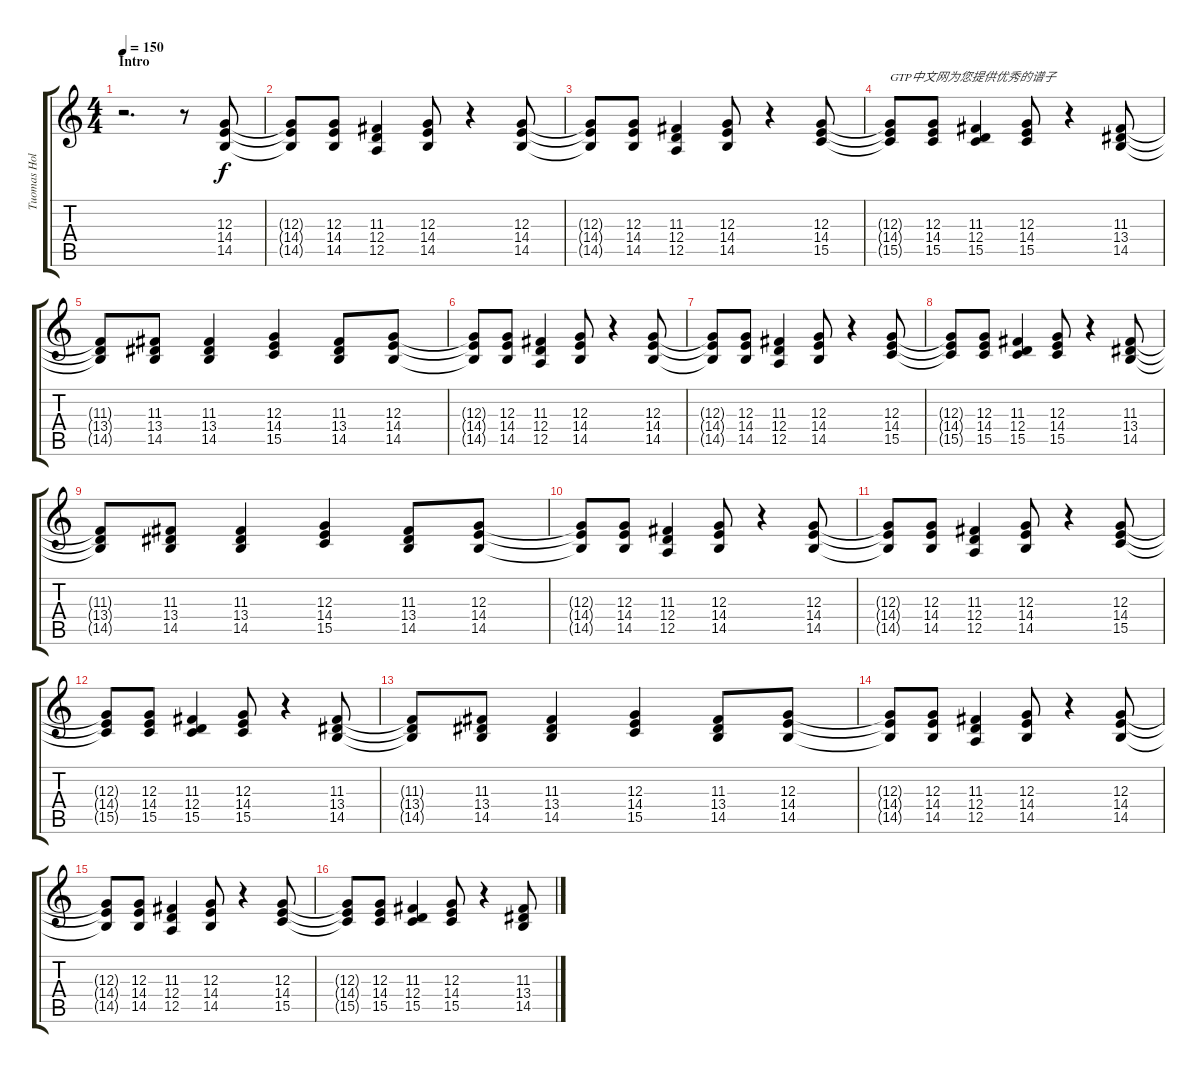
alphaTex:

\track ("Tuomas Holopainen" "Tuomas Hol") {instrument stringensemble1}
\staff {score tabs}
\tuning (E4 B3 G3 D3 A2 E2) {hide}
\ts (4 4)
\section ("" "Intro")
\tempo 150
\clef g2
\ks c
r.2{d dy f instrument stringensemble1} r.8 (12.3 14.4 14.5).8 |
(12.3{t} 14.4{t} 14.5{t}).8 (12.3 14.4 14.5).8 (11.3 12.4 12.5).4 (12.3 14.4 14.5).8 r.4 (12.3 14.4 14.5).8 |
(12.3{t} 14.4{t} 14.5{t}).8 (12.3 14.4 14.5).8 (11.3 12.4 12.5).4 (12.3 14.4 14.5).8 r.4 (12.3 14.4 15.5).8 |
(12.3{t} 14.4{t} 15.5{t}).8{txt "GTP中文网为您提供优秀的谱子"} (12.3 14.4 15.5).8 (11.3 12.4 15.5).4 (12.3 14.4 15.5).8 r.4 (11.3 13.4 14.5).8 |
(11.3{t} 13.4{t} 14.5{t}).8 (11.3 13.4 14.5).8 (11.3 13.4 14.5).4 (12.3 14.4 15.5).4 (11.3 13.4 14.5).8 (12.3 14.4 14.5).8 |
(12.3{t} 14.4{t} 14.5{t}).8 (12.3 14.4 14.5).8 (11.3 12.4 12.5).4 (12.3 14.4 14.5).8 r.4 (12.3 14.4 14.5).8 |
(12.3{t} 14.4{t} 14.5{t}).8 (12.3 14.4 14.5).8 (11.3 12.4 12.5).4 (12.3 14.4 14.5).8 r.4 (12.3 14.4 15.5).8 |
(12.3{t} 14.4{t} 15.5{t}).8 (12.3 14.4 15.5).8 (11.3 12.4 15.5).4 (12.3 14.4 15.5).8 r.4 (11.3 13.4 14.5).8 |
(11.3{t} 13.4{t} 14.5{t}).8 (11.3 13.4 14.5).8 (11.3 13.4 14.5).4 (12.3 14.4 15.5).4 (11.3 13.4 14.5).8 (12.3 14.4 14.5).8 |
(12.3{t} 14.4{t} 14.5{t}).8 (12.3 14.4 14.5).8 (11.3 12.4 12.5).4 (12.3 14.4 14.5).8 r.4 (12.3 14.4 14.5).8 |
(12.3{t} 14.4{t} 14.5{t}).8 (12.3 14.4 14.5).8 (11.3 12.4 12.5).4 (12.3 14.4 14.5).8 r.4 (12.3 14.4 15.5).8 |
(12.3{t} 14.4{t} 15.5{t}).8 (12.3 14.4 15.5).8 (11.3 12.4 15.5).4 (12.3 14.4 15.5).8 r.4 (11.3 13.4 14.5).8 |
(11.3{t} 13.4{t} 14.5{t}).8 (11.3 13.4 14.5).8 (11.3 13.4 14.5).4 (12.3 14.4 15.5).4 (11.3 13.4 14.5).8 (12.3 14.4 14.5).8 |
(12.3{t} 14.4{t} 14.5{t}).8 (12.3 14.4 14.5).8 (11.3 12.4 12.5).4 (12.3 14.4 14.5).8 r.4 (12.3 14.4 14.5).8 |
(12.3{t} 14.4{t} 14.5{t}).8 (12.3 14.4 14.5).8 (11.3 12.4 12.5).4 (12.3 14.4 14.5).8 r.4 (12.3 14.4 15.5).8 |
(12.3{t} 14.4{t} 15.5{t}).8 (12.3 14.4 15.5).8 (11.3 12.4 15.5).4 (12.3 14.4 15.5).8 r.4 (11.3 13.4 14.5).8
